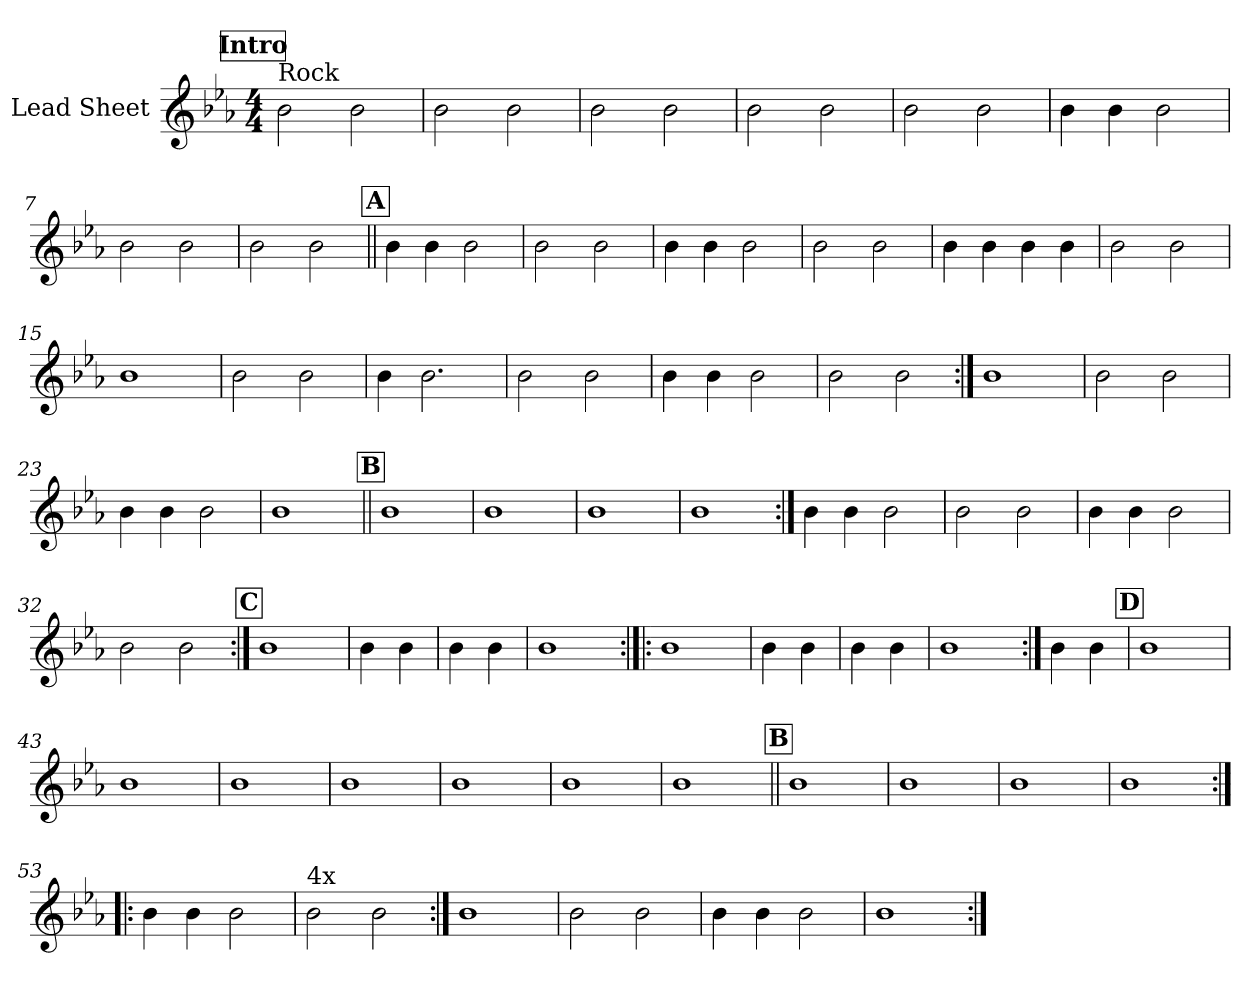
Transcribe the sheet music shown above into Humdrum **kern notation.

**kern
*part1
*staff1
*I"Lead Sheet
*clefG2
*k[b-e-a-]
*c:
*M4/4
*MM98
!!LO:REH:place=s1:a:fs=14:t=Intro
=1
!LO:TX:a:t=Rock
2b-\
2b-\
=2
2b-\
2b-\
=3
2b-\
2b-\
=4
2b-\
2b-\
!!LO:LB:g=z
=5
2b-\
2b-\
=6
4b-\
4b-\
2b-\
=7
2b-\
2b-\
=8
2b-\
2b-\
!!LO:LB:g=z
!!LO:REH:place=s1:a:fs=14:t=A
=9||
4b-\
4b-\
2b-\
=10
2b-\
2b-\
=11
4b-\
4b-\
2b-\
=12
2b-\
2b-\
!!LO:LB:g=z
=13
4b-\
4b-\
4b-\
4b-\
=14
2b-\
2b-\
=15
1b-
=16
2b-\
2b-\
!!LO:LB:g=z
=17
4b-\
2.b-\
=18
2b-\
2b-\
=19
4b-\
4b-\
2b-\
=20
2b-\
2b-\
!!LO:LB:g=z
=21:|!
1b-
=22
2b-\
2b-\
=23
4b-\
4b-\
2b-\
=24
1b-
!!LO:LB:g=z
!!LO:REH:place=s1:a:fs=14:t=B
=25||
1b-
=26
1b-
=27
1b-
=28
1b-
!!LO:LB:g=z
=29:|!
4b-\
4b-\
2b-\
=30
2b-\
2b-\
=31
4b-\
4b-\
2b-\
=32
2b-\
2b-\
!!LO:LB:g=z
!!LO:REH:place=s1:a:fs=14:t=C
=33:|!
1b-
=34
4b-\
4b-\
=35
4b-\
4b-\
=36
1b-
=37:|!|:
1b-
=38
4b-\
4b-\
=39
4b-\
4b-\
=40
1b-
!!LO:LB:g=z
=41:|!
4b-\
4b-\
!!LO:REH:place=s1:a:fs=14:t=D
=42
1b-
=43
1b-
=44
1b-
=45
1b-
=46
1b-
=47
1b-
=48
1b-
!!LO:PB:g=z
!!LO:REH:place=s1:a:fs=14:t=B
=49||
1b-
=50
1b-
=51
1b-
=52
1b-
=53:|!|:
4b-\
4b-\
2b-\
=54
!LO:TX:a:t=4x
2b-\
2b-\
!!LO:LB:g=z
=55:|!
1b-
=56
2b-\
2b-\
=57
4b-\
4b-\
2b-\
=58
1b-
=:|!
*-
